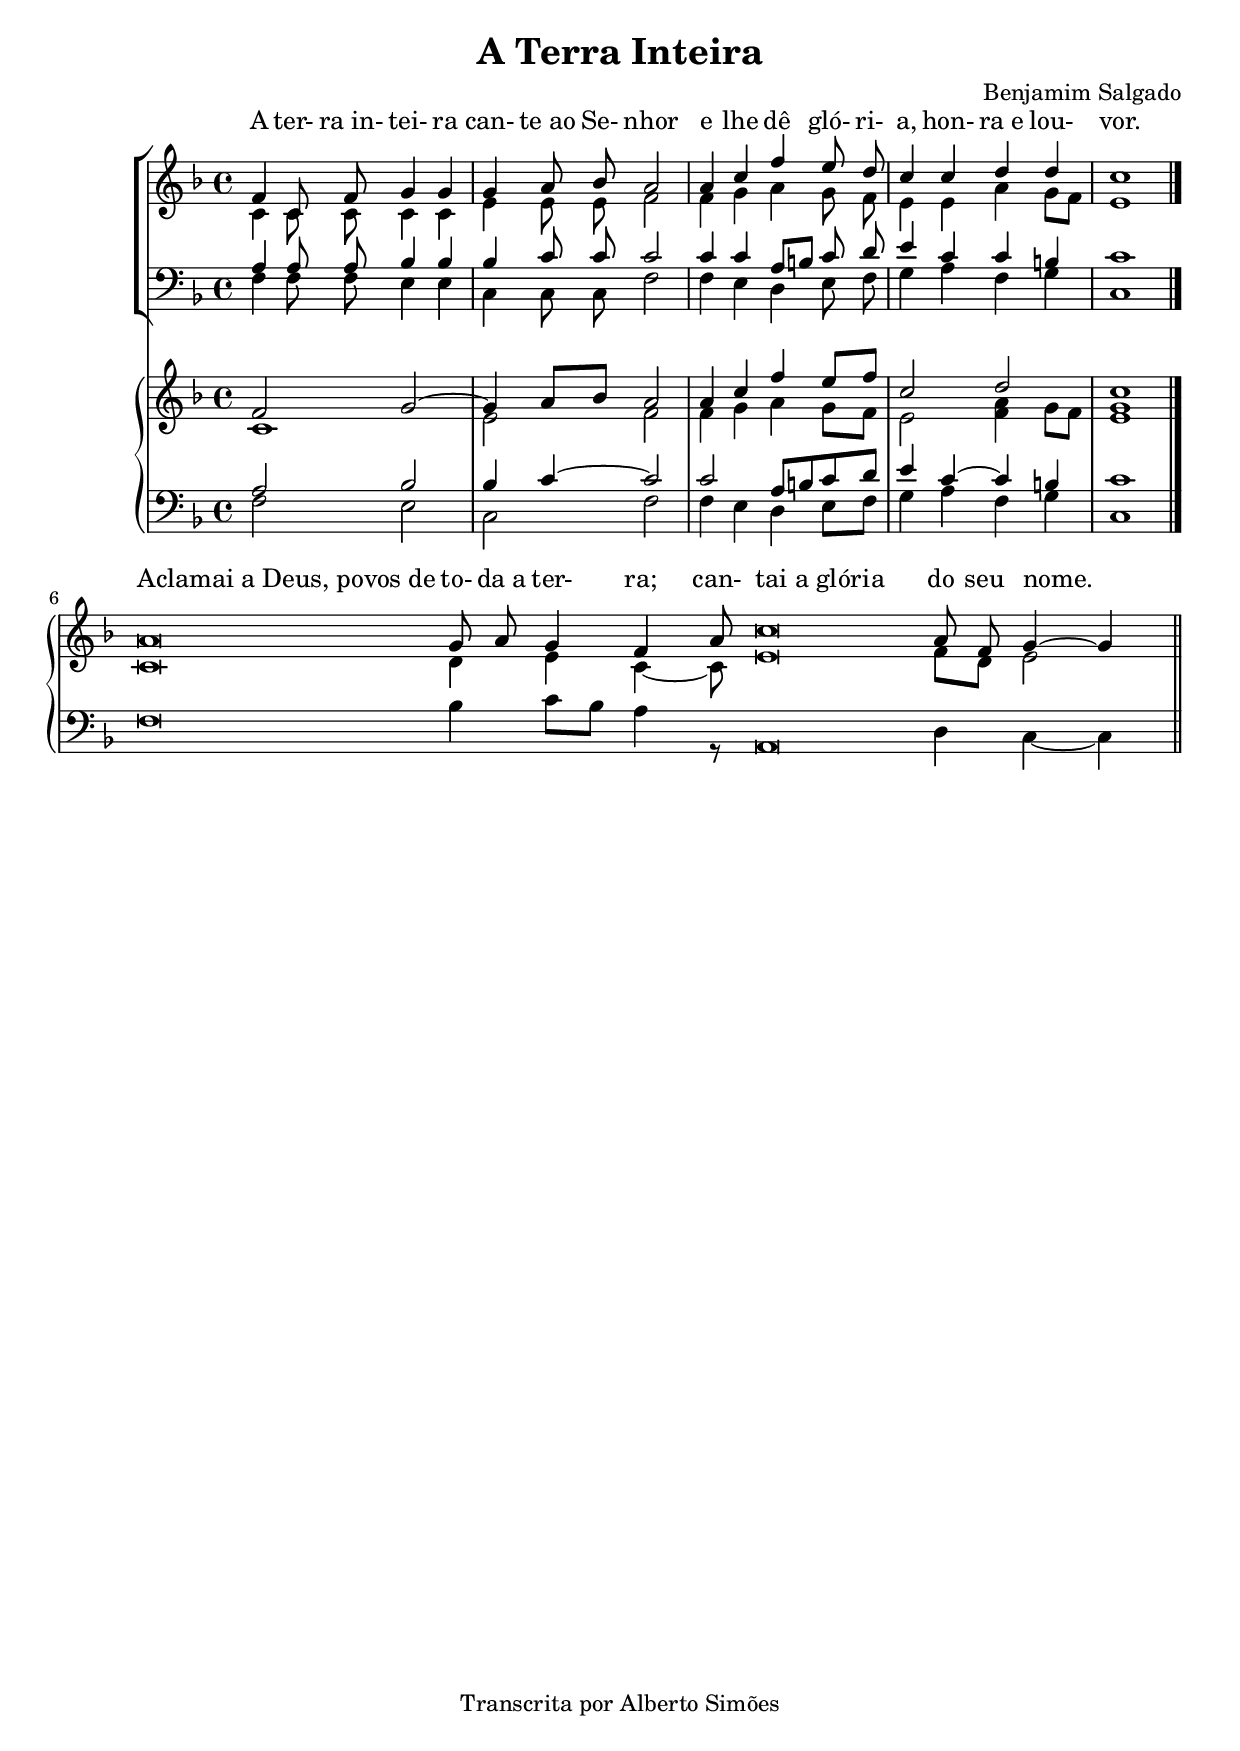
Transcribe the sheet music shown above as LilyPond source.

\version "2.14.0"

\header {
  title = "A Terra Inteira"
  composer = "Benjamim Salgado"
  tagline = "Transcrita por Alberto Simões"

  ocasioes = "entrada"
  seccao   = "entrada"
}

%%%% Revista 5

global = {
  \key f \major
  \time 4/4 
}

S = \relative c' {
  \global
  \clef treble
  \autoBeamOff
  \voiceOne

  f4 c8 f g4 g | g a8 bes a2 | a4 c f e8 d | c4 c d d | c1 \bar "|."
}

C = \relative c' {
  \global
  \clef treble
  \autoBeamOff
  \voiceTwo
  
  c4 c8 c c4 c | e4 e8 e f2 | f4 g a g8 f | e4 e a g8[ f] | e1 \bar "|."
}

vU = << \new Voice = "melUp" \S \new Voice \C >>

T = \relative c' {
  \global
  \clef bass
  \autoBeamOff

  \voiceOne
  a4 a8 a bes4 bes | bes c8 c c2 | c4 c a8[ b] c d | e4 c c b | c1 \bar "|."
}

B = \relative c {
  \global
  \clef bass
  \autoBeamOff

  \voiceTwo
  f4 f8 f e4 e | c c8 c f2 | f4 e d e8 f | g4 a f g | c,1 \bar "|."
}

vD = << \new Voice \T \new Voice \B >>

refrao = \lyricmode {
  A ter- ra_in- tei- ra can- te_ao Se- nhor e lhe dê gló- ri- a, hon- ra_e lou- vor.
}

estrofe = \lyricmode {
  \repeat unfold 11 { \skip 1 }
  \once \override LyricText #'self-alignment-X = #LEFT
  "Aclamai a Deus, povos de" to- da_a ter- ra;
  can- 
  \once \override LyricText #'self-alignment-X = #LEFT
  "tai a glória" do seu nome.
}

upperA = \relative c' {
  \voiceOne
  \autoBeamOff
  f2 g ~ | g4 a8[ bes] a2 | a4 c f e8[ f] | c2 d | c1 \bar "|."
  \set Score.measureLength = #(ly:make-moment 11 4)
  a\breve g8 a g4 f \bar ":"
  \set Score.measureLength = #(ly:make-moment 23 8)
  a8 c\breve a8 f g4 ~ g \bar "||"
}

upperB = \relative c' {
  \voiceTwo
  c1 | e2 f | f4 g a g8[ f] | e2 <f a>4 g8[ f] | <e g>1 \bar "|."
  \set Score.measureLength = #(ly:make-moment 11 4)
  c\breve d4 e c ~ \bar ":"
  \set Score.measureLength = #(ly:make-moment 23 8)
  c8 e\breve f8[ d] e2 \bar "||"
}

upper = {
  \global
  \clef treble
  << \new Voice = "mel" \upperA \\ \upperB >>
}

lowerA = \relative c' {
  a2 bes | bes4 c ~ c2 | c2 a8[ b c d] | e4 c ~ c b! | c1 \bar "|." 
}

lowerB = \relative c {
  f2 e | c f | f4 e d e8[ f]| g4 a f g | c,1 \bar "|." \break
  \set Score.measureLength = #(ly:make-moment 11 4)
  f\breve bes4 c8[ bes] a4 \bar ":"
  \set Score.measureLength = #(ly:make-moment 23 8)
  r8 a,\breve d4 c ~ c \bar "||"
}

lower =  {
  \global
  \clef bass
  << \lowerA \\ \lowerB >>
}

\score {
  <<
    \new ChoirStaff <<
      \new Staff = "voiceUp"   \vU
      \new Staff = "voiceDown" \vD
    >>
    \new PianoStaff <<
      \new Staff = "upper" \upper
      \new Staff = "lower" \lower
    >>
    \new Lyrics \with { alignAboveContext = "voiceUp" } { \lyricsto "melUp" \refrao}
    \new Lyrics \with { alignAboveContext = "voiceUp" } { \lyricsto "mel" \estrofe}
  >>
  \layout {
    \context {
      \Staff \RemoveEmptyStaves       
      % \override VerticalAxisGroup #'remove-first = ##t
    }
  }
  \midi {
    \context {
      \Score
      tempoWholesPerMinute = #(ly:make-moment 90 4)
    }
  }
}


